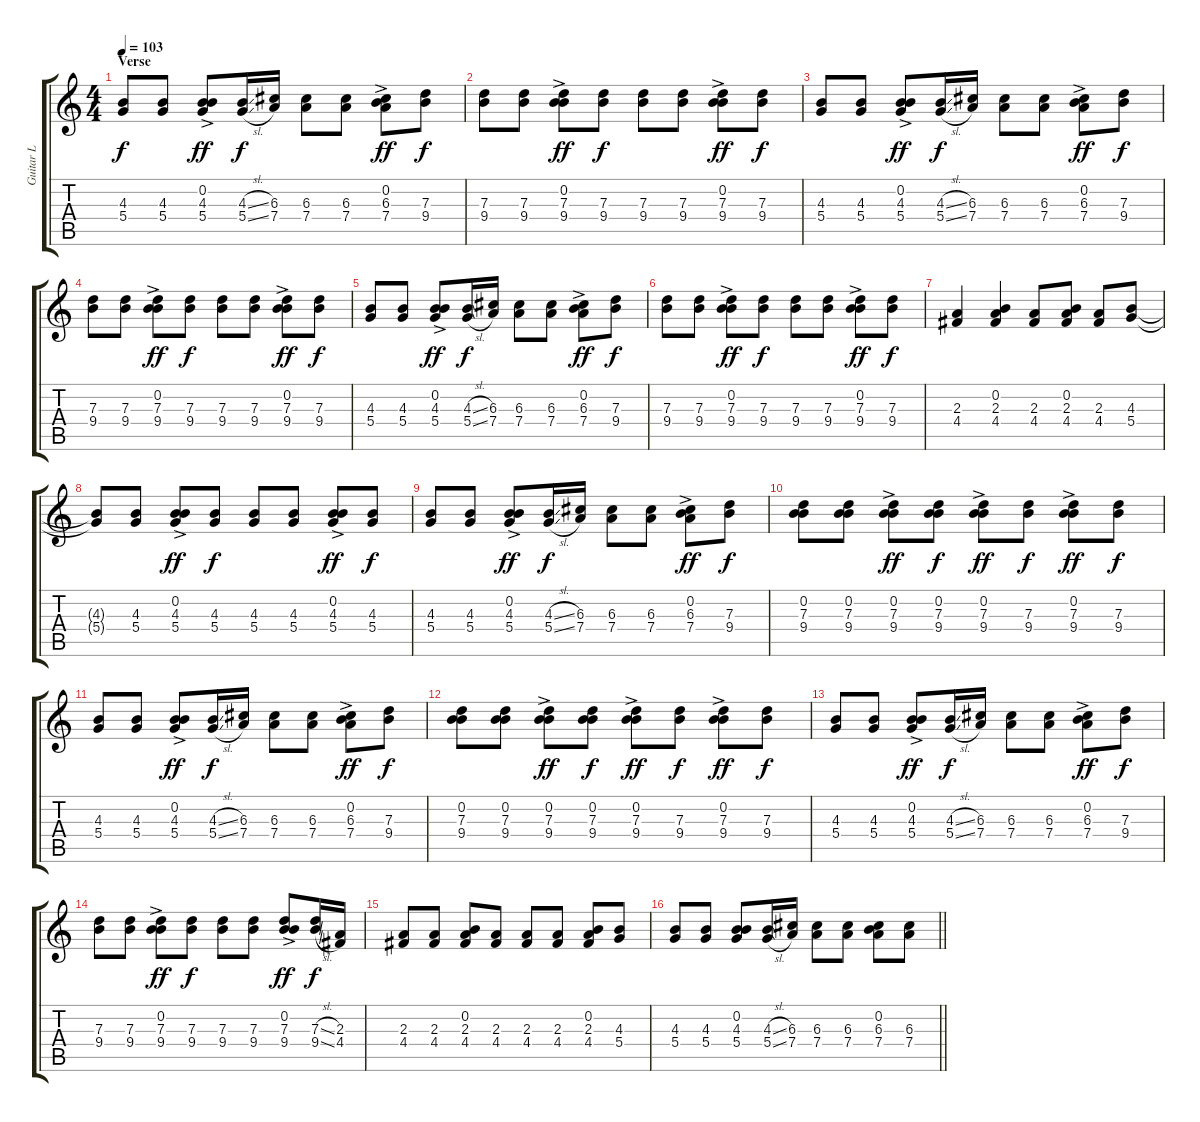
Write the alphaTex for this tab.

\track ("Guitar L" "Guitar L") {instrument electricguitarjazz}
\staff {score tabs}
\tuning (E4 B3 G3 D3 A2 E2) {hide}
\ts (4 4)
\section ("" "Verse")
\tempo 103
\clef g2
\ks c
(4.3 5.4).8{dy f} (4.3 5.4).8 (0.2{ac} 4.3{ac} 5.4{ac}).8{dy ff} (4.3{sl} 5.4{sl}).16{dy f} (6.3 7.4).16 (6.3 7.4).8 (6.3 7.4).8 (0.2{ac} 6.3{ac} 7.4{ac}).8{dy ff} (7.3 9.4).8{dy f} |
(7.3 9.4).8 (7.3 9.4).8 (0.2{ac} 7.3{ac} 9.4{ac}).8{dy ff} (7.3 9.4).8{dy f} (7.3 9.4).8 (7.3 9.4).8 (0.2{ac} 7.3{ac} 9.4{ac}).8{dy ff} (7.3 9.4).8{dy f} |
(4.3 5.4).8 (4.3 5.4).8 (0.2{ac} 4.3{ac} 5.4{ac}).8{dy ff} (4.3{sl} 5.4{sl}).16{dy f} (6.3 7.4).16 (6.3 7.4).8 (6.3 7.4).8 (0.2{ac} 6.3{ac} 7.4{ac}).8{dy ff} (7.3 9.4).8{dy f} |
(7.3 9.4).8 (7.3 9.4).8 (0.2{ac} 7.3{ac} 9.4{ac}).8{dy ff} (7.3 9.4).8{dy f} (7.3 9.4).8 (7.3 9.4).8 (0.2{ac} 7.3{ac} 9.4{ac}).8{dy ff} (7.3 9.4).8{dy f} |
(4.3 5.4).8 (4.3 5.4).8 (0.2{ac} 4.3{ac} 5.4{ac}).8{dy ff} (4.3{sl} 5.4{sl}).16{dy f} (6.3 7.4).16 (6.3 7.4).8 (6.3 7.4).8 (0.2{ac} 6.3{ac} 7.4{ac}).8{dy ff} (7.3 9.4).8{dy f} |
(7.3 9.4).8 (7.3 9.4).8 (0.2{ac} 7.3{ac} 9.4{ac}).8{dy ff} (7.3 9.4).8{dy f} (7.3 9.4).8 (7.3 9.4).8 (0.2{ac} 7.3{ac} 9.4{ac}).8{dy ff} (7.3 9.4).8{dy f} |
(2.3 4.4).4 (0.2 2.3 4.4).4 (2.3 4.4).8 (0.2 2.3 4.4).8 (2.3 4.4).8 (4.3 5.4).8 |
(4.3{t} 5.4{t}).8 (4.3 5.4).8 (0.2{ac} 4.3{ac} 5.4{ac}).8{dy ff} (4.3 5.4).8{dy f} (4.3 5.4).8 (4.3 5.4).8 (0.2{ac} 4.3{ac} 5.4{ac}).8{dy ff} (4.3 5.4).8{dy f} |
(4.3 5.4).8 (4.3 5.4).8 (0.2{ac} 4.3{ac} 5.4{ac}).8{dy ff} (4.3{sl} 5.4{sl}).16{dy f} (6.3 7.4).16 (6.3 7.4).8 (6.3 7.4).8 (0.2{ac} 6.3{ac} 7.4{ac}).8{dy ff} (7.3 9.4).8{dy f} |
(0.2 7.3 9.4).8 (0.2 7.3 9.4).8 (0.2{ac} 7.3{ac} 9.4{ac}).8{dy ff} (0.2 7.3 9.4).8{dy f} (0.2{ac} 7.3{ac} 9.4{ac}).8{dy ff} (7.3 9.4).8{dy f} (0.2{ac} 7.3{ac} 9.4{ac}).8{dy ff} (7.3 9.4).8{dy f} |
(4.3 5.4).8 (4.3 5.4).8 (0.2{ac} 4.3{ac} 5.4{ac}).8{dy ff} (4.3{sl} 5.4{sl}).16{dy f} (6.3 7.4).16 (6.3 7.4).8 (6.3 7.4).8 (0.2{ac} 6.3{ac} 7.4{ac}).8{dy ff} (7.3 9.4).8{dy f} |
(0.2 7.3 9.4).8 (0.2 7.3 9.4).8 (0.2{ac} 7.3{ac} 9.4{ac}).8{dy ff} (0.2 7.3 9.4).8{dy f} (0.2{ac} 7.3{ac} 9.4{ac}).8{dy ff} (7.3 9.4).8{dy f} (0.2{ac} 7.3{ac} 9.4{ac}).8{dy ff} (7.3 9.4).8{dy f} |
(4.3 5.4).8 (4.3 5.4).8 (0.2{ac} 4.3{ac} 5.4{ac}).8{dy ff} (4.3{sl} 5.4{sl}).16{dy f} (6.3 7.4).16 (6.3 7.4).8 (6.3 7.4).8 (0.2{ac} 6.3{ac} 7.4{ac}).8{dy ff} (7.3 9.4).8{dy f} |
(7.3 9.4).8 (7.3 9.4).8 (0.2{ac} 7.3{ac} 9.4{ac}).8{dy ff} (7.3 9.4).8{dy f} (7.3 9.4).8 (7.3 9.4).8 (0.2{ac} 7.3{ac} 9.4{ac}).8{dy ff} (7.3{sl} 9.4{sl}).16{dy f} (2.3 4.4).16 |
(2.3 4.4).8 (2.3 4.4).8 (0.2 2.3 4.4).8 (2.3 4.4).8 (2.3 4.4).8 (2.3 4.4).8 (0.2 2.3 4.4).8 (4.3 5.4).8 |
\barLineRight lightlight
(4.3 5.4).8 (4.3 5.4).8 (0.2 4.3 5.4).8 (4.3{sl} 5.4{sl}).16 (6.3 7.4).16 (6.3 7.4).8 (6.3 7.4).8 (0.2 6.3 7.4).8 (6.3 7.4).8
